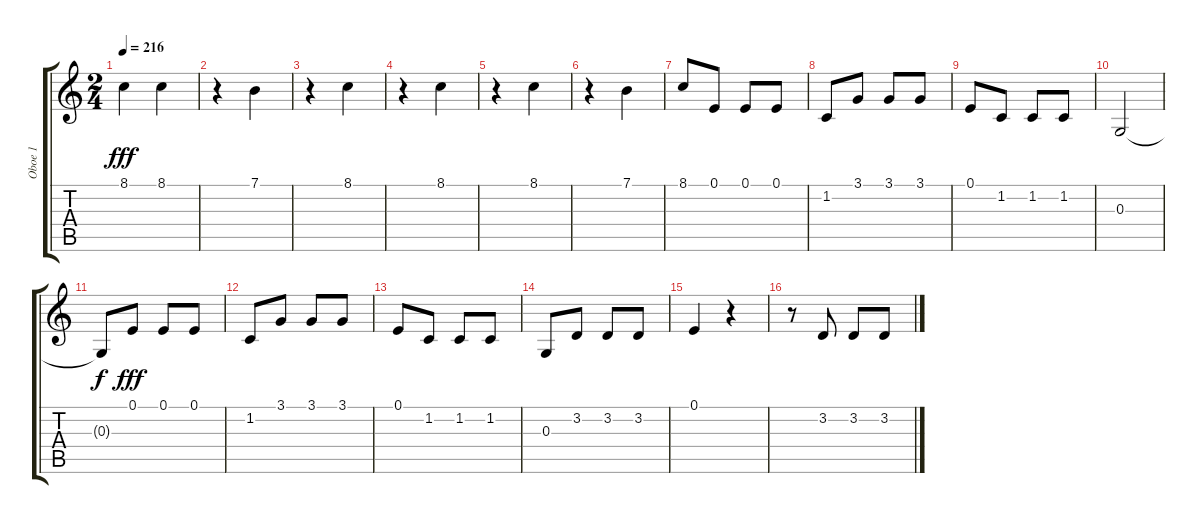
\track ("Oboe 1" "Oboe 1") {instrument oboe}
\staff {score tabs}
\tuning (E4 B3 G3 D3 A2 E2) {hide}
\ts (2 4)
\tempo 216
\clef g2
\ks c
8.1.4{dy fff} 8.1.4 |
r.4 7.1.4 |
r.4 8.1.4 |
r.4 8.1.4 |
r.4 8.1.4 |
r.4 7.1.4 |
8.1.8 0.1.8 0.1.8 0.1.8 |
1.2.8 3.1.8 3.1.8 3.1.8 |
0.1.8 1.2.8 1.2.8 1.2.8 |
0.3.2 |
0.3{t}.8{dy f} 0.1.8{dy fff} 0.1.8 0.1.8 |
1.2.8 3.1.8 3.1.8 3.1.8 |
0.1.8 1.2.8 1.2.8 1.2.8 |
0.3.8 3.2.8 3.2.8 3.2.8 |
0.1.4 r.4 |
r.8 3.2.8 3.2.8 3.2.8
